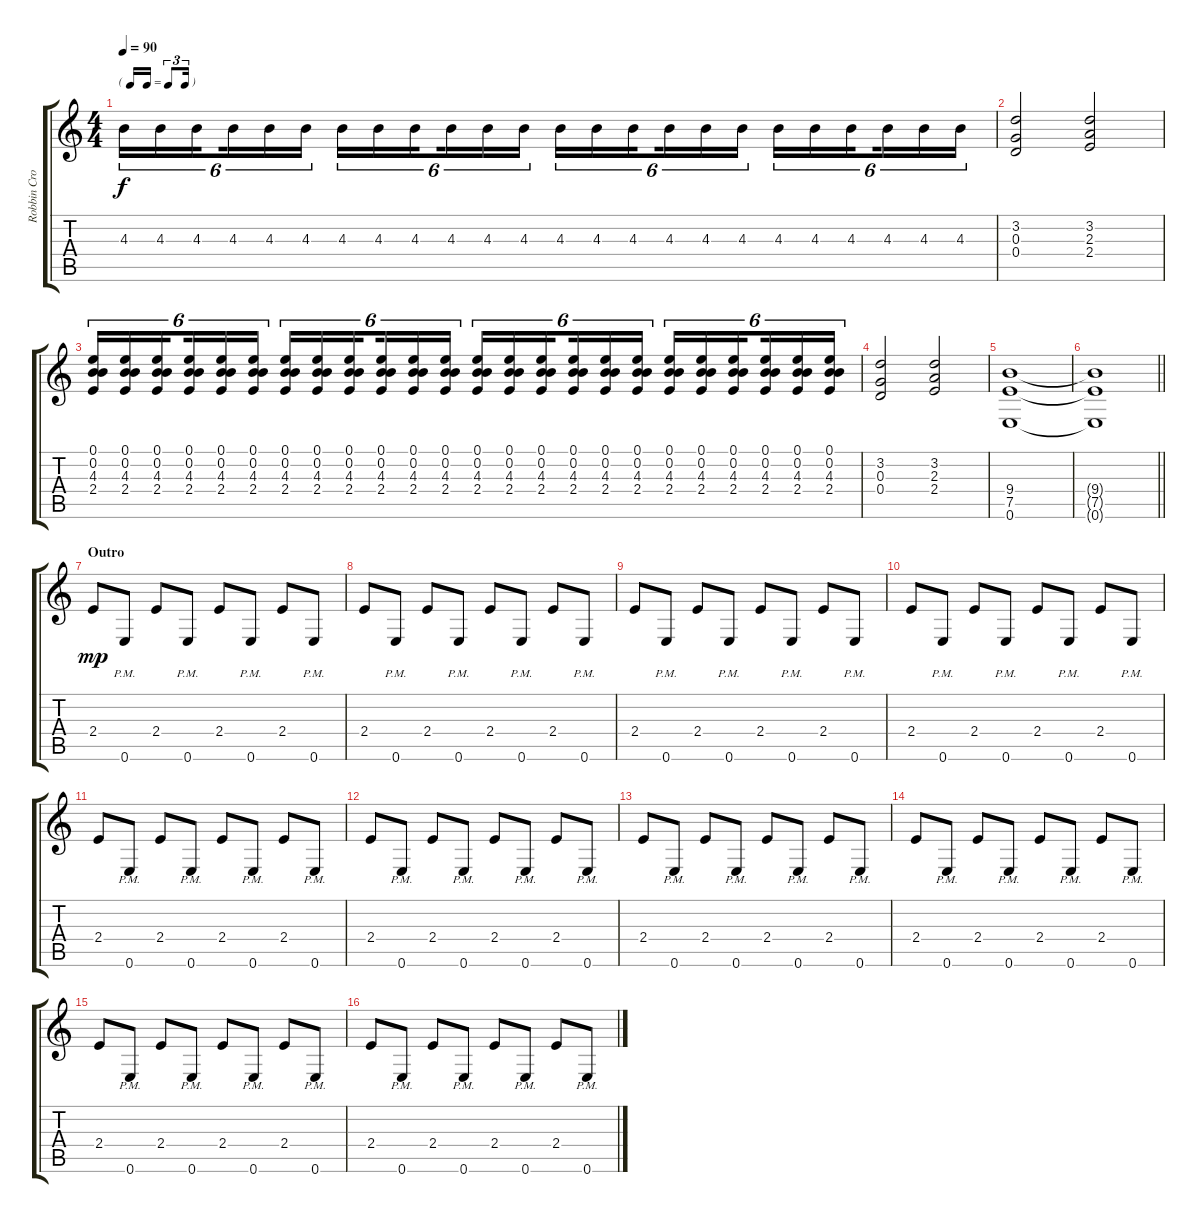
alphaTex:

\track ("Robbin Crosby - Rhytm Guitar" "Robbin Cro") {instrument overdrivenguitar}
\staff {score tabs}
\tuning (E4 B3 G3 D3 A2 E2) {hide}
\ts (4 4)
\tf triplet16th
\tempo 90
\clef g2
\ks c
4.3.16{tu (6 4) dy f} 4.3.16{tu (6 4)} 4.3.16{tu (6 4) beam splitsecondary} 4.3.16{tu (6 4)} 4.3.16{tu (6 4)} 4.3.16{tu (6 4)} 4.3.16{tu (6 4)} 4.3.16{tu (6 4)} 4.3.16{tu (6 4) beam splitsecondary} 4.3.16{tu (6 4)} 4.3.16{tu (6 4)} 4.3.16{tu (6 4)} 4.3.16{tu (6 4)} 4.3.16{tu (6 4)} 4.3.16{tu (6 4) beam splitsecondary} 4.3.16{tu (6 4)} 4.3.16{tu (6 4)} 4.3.16{tu (6 4)} 4.3.16{tu (6 4)} 4.3.16{tu (6 4)} 4.3.16{tu (6 4) beam splitsecondary} 4.3.16{tu (6 4)} 4.3.16{tu (6 4)} 4.3.16{tu (6 4)} |
(3.2 0.3 0.4).2 (3.2 2.3 2.4).2 |
(0.1 0.2 4.3 2.4).16{tu (6 4)} (0.1 0.2 4.3 2.4).16{tu (6 4)} (0.1 0.2 4.3 2.4).16{tu (6 4) beam splitsecondary} (0.1 0.2 4.3 2.4).16{tu (6 4)} (0.1 0.2 4.3 2.4).16{tu (6 4)} (0.1 0.2 4.3 2.4).16{tu (6 4)} (0.1 0.2 4.3 2.4).16{tu (6 4)} (0.1 0.2 4.3 2.4).16{tu (6 4)} (0.1 0.2 4.3 2.4).16{tu (6 4) beam splitsecondary} (0.1 0.2 4.3 2.4).16{tu (6 4)} (0.1 0.2 4.3 2.4).16{tu (6 4)} (0.1 0.2 4.3 2.4).16{tu (6 4)} (0.1 0.2 4.3 2.4).16{tu (6 4)} (0.1 0.2 4.3 2.4).16{tu (6 4)} (0.1 0.2 4.3 2.4).16{tu (6 4) beam splitsecondary} (0.1 0.2 4.3 2.4).16{tu (6 4)} (0.1 0.2 4.3 2.4).16{tu (6 4)} (0.1 0.2 4.3 2.4).16{tu (6 4)} (0.1 0.2 4.3 2.4).16{tu (6 4)} (0.1 0.2 4.3 2.4).16{tu (6 4)} (0.1 0.2 4.3 2.4).16{tu (6 4) beam splitsecondary} (0.1 0.2 4.3 2.4).16{tu (6 4)} (0.1 0.2 4.3 2.4).16{tu (6 4)} (0.1 0.2 4.3 2.4).16{tu (6 4)} |
(3.2 0.3 0.4).2 (3.2 2.3 2.4).2 |
(9.4 7.5 0.6).1 |
\barLineRight lightlight
(9.4{t} 7.5{t} 0.6{t}).1 |
\section ("" "Outro")
2.4.8{dy mp} 0.6{pm}.8 2.4.8 0.6{pm}.8 2.4.8 0.6{pm}.8 2.4.8 0.6{pm}.8 |
2.4.8 0.6{pm}.8 2.4.8 0.6{pm}.8 2.4.8 0.6{pm}.8 2.4.8 0.6{pm}.8 |
2.4.8 0.6{pm}.8 2.4.8 0.6{pm}.8 2.4.8 0.6{pm}.8 2.4.8 0.6{pm}.8 |
2.4.8 0.6{pm}.8 2.4.8 0.6{pm}.8 2.4.8 0.6{pm}.8 2.4.8 0.6{pm}.8 |
2.4.8 0.6{pm}.8 2.4.8 0.6{pm}.8 2.4.8 0.6{pm}.8 2.4.8 0.6{pm}.8 |
2.4.8 0.6{pm}.8 2.4.8 0.6{pm}.8 2.4.8 0.6{pm}.8 2.4.8 0.6{pm}.8 |
2.4.8 0.6{pm}.8 2.4.8 0.6{pm}.8 2.4.8 0.6{pm}.8 2.4.8 0.6{pm}.8 |
2.4.8 0.6{pm}.8 2.4.8 0.6{pm}.8 2.4.8 0.6{pm}.8 2.4.8 0.6{pm}.8 |
2.4.8 0.6{pm}.8 2.4.8 0.6{pm}.8 2.4.8 0.6{pm}.8 2.4.8 0.6{pm}.8 |
2.4.8 0.6{pm}.8 2.4.8 0.6{pm}.8 2.4.8 0.6{pm}.8 2.4.8 0.6{pm}.8
